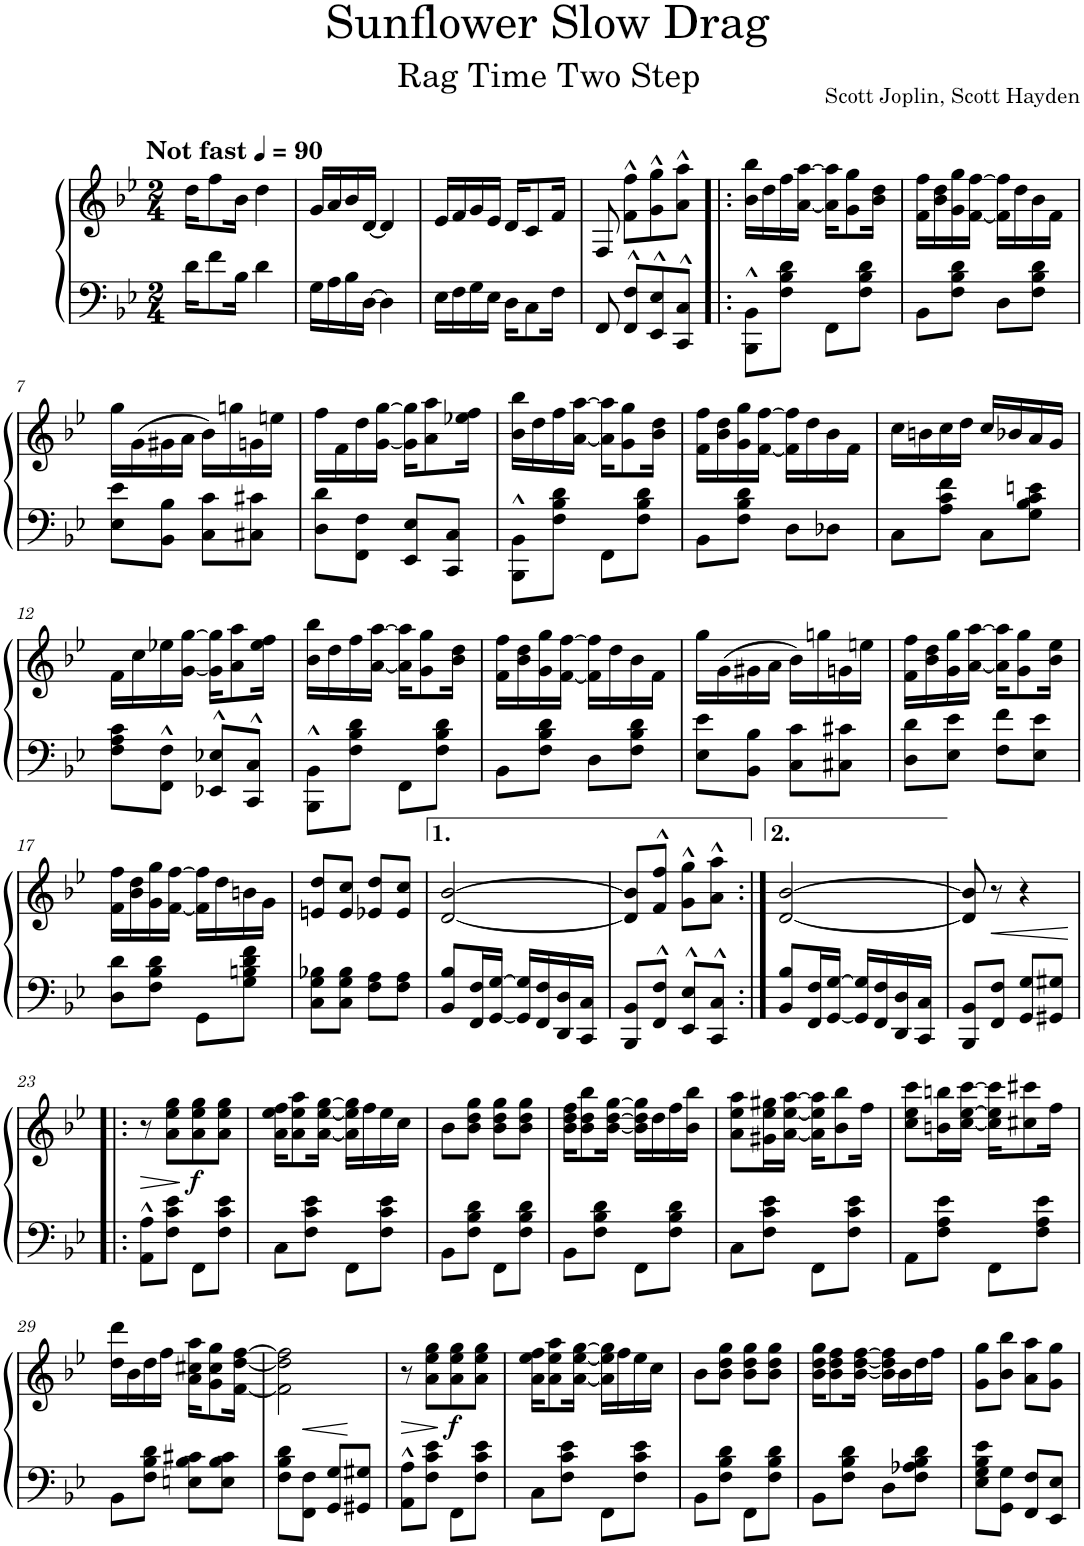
**kern	**kern	**dynam
*part1	*part1	*part1
*staff2	*staff1	*staff1/2
*I"Piano	*	*
*I'Pno.	*	*
*clefF4	*clefG2	*
*k[b-e-]	*k[b-e-]	*
*M2/4	*M2/4	*
*MM90	*MM90	*
=1	=1	=1
!	!LO:TX:a:B:t=Not fast	!
16d\KL	16dd\KL	.
8f\	8ff\	.
16B-\Jk	16b-\Jk	.
4d\	4dd\	.
=2	=2	=2
16G\LL	16g/LL	.
16A\	16a/	.
16B-\	16b-/	.
[16D\JJ	[16d/JJ	.
4D\]	4d/]	.
=3	=3	=3
16E-\LL	16e-/LL	.
16F\	16f/	.
16G\	16g/	.
16E-\JJ	16e-/JJ	.
16D\KL	16d/KL	.
8C\	8c/	.
16F\Jk	16f/Jk	.
=4	=4	=4
8FF/	8F/	.
8FF/^^ 8F/^^L	8f\^^ 8ff\^^L	.
8EE-/^^ 8E-/^^	8g\^^ 8gg\^^	.
8CC/^^ 8C/^^J	8a\^^ 8aa\^^J	.
=5!|:	=5!|:	=5!|:
8BBB-\^^ 8BB-\^^L	16b-\ 16bb-\LL	.
.	16dd\	.
8F\ 8B-\ 8d\J	16ff\	.
.	[16a\ [16aa\JJ	.
8FF\L	16a\] 16aa\]KL	.
.	8g\ 8gg\	.
8F\ 8B-\ 8d\J	.	.
.	16b-\ 16dd\Jk	.
=6	=6	=6
8BB-\L	16f\ 16ff\LL	.
.	16b-\ 16dd\	.
8F\ 8B-\ 8d\J	16g\ 16gg\	.
.	[16f\ [16ff\JJ	.
8D\L	16f\] 16ff\]LL	.
.	16dd\	.
8F\ 8B-\ 8d\J	16b-\	.
.	16f\JJ	.
!!LO:LB:g=z
=7	=7	=7
8E-\ 8e-\L	16gg\LL	.
.	(16g\	.
8BB-\ 8B-\J	16g#X\	.
.	16a\JJ	.
8C\ 8c\L	16b-\LL)	.
.	16ggn\	.
8C#X\ 8c#X\J	16gn\	.
.	16een\JJ	.
=8	=8	=8
8D\ 8d\L	16ff\LL	.
.	16f\	.
8FF\ 8F\J	16dd\	.
.	[16g\ [16gg\JJ	.
8EE-/ 8E-/L	16g\] 16gg\]KL	.
.	8a\ 8aa\	.
8CC/ 8C/J	.	.
.	16ee-X\ 16ff\Jk	.
=9	=9	=9
8BBB-\^^ 8BB-\^^L	16b-\ 16bb-\LL	.
.	16dd\	.
8F\ 8B-\ 8d\J	16ff\	.
.	[16a\ [16aa\JJ	.
8FF\L	16a\] 16aa\]KL	.
.	8g\ 8gg\	.
8F\ 8B-\ 8d\J	.	.
.	16b-\ 16dd\Jk	.
=10	=10	=10
8BB-\L	16f\ 16ff\LL	.
.	16b-\ 16dd\	.
8F\ 8B-\ 8d\J	16g\ 16gg\	.
.	[16f\ [16ff\JJ	.
8D\L	16f\] 16ff\]LL	.
.	16dd\	.
8D-X\J	16b-\	.
.	16f\JJ	.
=11	=11	=11
8C\L	16cc\LL	.
.	16bn\	.
8A\ 8c\ 8f\J	16cc\	.
.	16dd\JJ	.
8C\L	16cc/LL	.
.	16b-X/	.
8G\ 8B-\ 8c\ 8en\J	16a/	.
.	16g/JJ	.
!!LO:LB:g=z
=12	=12	=12
8F\ 8A\ 8c\L	16f\LL	.
.	16cc\	.
8FF\^^ 8F\^^J	16ee-X\	.
.	[16g\ [16gg\JJ	.
8EE-X/^^ 8E-X/^^L	16g\] 16gg\]KL	.
.	8a\ 8aa\	.
8CC/^^ 8C/^^J	.	.
.	16ee-\ 16ff\Jk	.
=13	=13	=13
8BBB-\^^ 8BB-\^^L	16b-\ 16bb-\LL	.
.	16dd\	.
8F\ 8B-\ 8d\J	16ff\	.
.	[16a\ [16aa\JJ	.
8FF\L	16a\] 16aa\]KL	.
.	8g\ 8gg\	.
8F\ 8B-\ 8d\J	.	.
.	16b-\ 16dd\Jk	.
=14	=14	=14
8BB-\L	16f\ 16ff\LL	.
.	16b-\ 16dd\	.
8F\ 8B-\ 8d\J	16g\ 16gg\	.
.	[16f\ [16ff\JJ	.
8D\L	16f\] 16ff\]LL	.
.	16dd\	.
8F\ 8B-\ 8d\J	16b-\	.
.	16f\JJ	.
=15	=15	=15
8E-\ 8e-\L	16gg\LL	.
.	(16g\	.
8BB-\ 8B-\J	16g#X\	.
.	16a\JJ	.
8C\ 8c\L	16b-\LL)	.
.	16ggn\	.
8C#X\ 8c#X\J	16gn\	.
.	16een\JJ	.
=16	=16	=16
8D\ 8d\L	16f\ 16ff\LL	.
.	16b-\ 16dd\	.
8E-\ 8e-\J	16g\ 16gg\	.
.	[16a\ [16aa\JJ	.
8F\ 8f\L	16a\] 16aa\]KL	.
.	8g\ 8gg\	.
8E-\ 8e-\J	.	.
.	16b-\ 16ee-\Jk	.
!!LO:LB:g=z
=17	=17	=17
8D\ 8d\L	16f\ 16ff\LL	.
.	16b-\ 16dd\	.
8F\ 8B-\ 8d\J	16g\ 16gg\	.
.	[16f\ [16ff\JJ	.
8GG\L	16f\] 16ff\]LL	.
.	16dd\	.
8G\ 8Bn\ 8d\ 8f\J	16bn\	.
.	16g\JJ	.
=18	=18	=18
8C\ 8G\ 8B-X\L	8en/ 8dd/L	.
8C\ 8G\ 8B-\J	8e/ 8cc/J	.
8F\ 8A\L	8e-X/ 8dd/L	.
8F\ 8A\J	8e-/ 8cc/J	.
=19	=19	=19
8BB-/ 8B-/L	[2d/ [2b-/	.
16FF/ 16F/L	.	.
[16GG/ [16G/JJ	.	.
16GG/] 16G/]LL	.	.
16FF/ 16F/	.	.
16DD/ 16D/	.	.
16CC/ 16C/JJ	.	.
=20	=20	=20
8BBB-/ 8BB-/L	8d/] 8b-/]L	.
8FF/^^ 8F/^^J	8f/^^ 8ff/^^J	.
8EE-/^^ 8E-/^^L	8g\^^ 8gg\^^L	.
8CC/^^ 8C/^^J	8a\^^ 8aa\^^J	.
=21:|!	=21:|!	=21:|!
8BB-/ 8B-/L	[2d/ [2b-/	.
16FF/ 16F/L	.	.
[16GG/ [16G/JJ	.	.
16GG/] 16G/]LL	.	.
16FF/ 16F/	.	.
16DD/ 16D/	.	.
16CC/ 16C/JJ	.	.
=22	=22	=22
8BBB-/ 8BB-/L	8d/] 8b-/]	.
!	!	!LO:HP:b
8FF/ 8F/J	8r	<
8GG/ 8G/L	4r	.
8GG#X/ 8G#X/J	.	.
.	.	[
!!LO:LB:g=z
=23!|:	=23!|:	=23!|:
!	!	!LO:HP:b
8AA\^^ 8A\^^L	8r	>
8F\ 8c\ 8e-\J	8a\ 8ee-\ 8gg\L	.
!	!	!LO:DY:n=1:b
8FF\L	8a\ 8ee-\ 8gg\	] f
8F\ 8c\ 8e-\J	8a\ 8ee-\ 8gg\J	.
=24	=24	=24
8C\L	16a\ 16ee-\ 16ff\KL	.
.	8a\ 8ee-\ 8aa\	.
8F\ 8c\ 8e-\J	.	.
.	[16a\ [<16ee-\ [16gg\Jk	.
8FF\L	16a\] 16ee-\] 16gg\]LL	.
.	16ff\	.
8F\ 8c\ 8e-\J	16ee-\	.
.	16cc\JJ	.
=25	=25	=25
8BB-\L	8b-\L	.
8F\ 8B-\ 8d\J	8b-\ 8dd\ 8gg\J	.
8FF\L	8b-\ 8dd\ 8gg\L	.
8F\ 8B-\ 8d\J	8b-\ 8dd\ 8gg\J	.
=26	=26	=26
8BB-\L	16b-\ 16dd\ 16ff\KL	.
.	8b-\ 8dd\ 8bb-\	.
8F\ 8B-\ 8d\J	.	.
.	[16b-\ [16dd\ [16gg\Jk	.
8FF\L	16b-\] 16dd\] 16gg\]LL	.
.	16dd\	.
8F\ 8B-\ 8d\J	16ff\	.
.	16b-\ 16bb-\JJ	.
=27	=27	=27
8C\L	8a\ 8ee-\ 8aa\L	.
8F\ 8c\ 8e-\J	16g#X\ 16ee-\ 16gg#X\L	.
.	[16a\ [<16ee-\ [16aa\JJ	.
8FF\L	16a\] 16ee-\] 16aa\]KL	.
.	8b-\ 8bb-\	.
8F\ 8c\ 8e-\J	.	.
.	16ff\Jk	.
=28	=28	=28
8AA\L	8cc\ 8ee-\ 8ccc\L	.
8F\ 8A\ 8e-\J	16bn\ 16bbn\L	.
.	[16cc\ [16ee-\ [16ccc\JJ	.
8FF\L	16cc\] 16ee-\] 16ccc\]KL	.
.	8cc#X\ 8ccc#X\	.
8F\ 8A\ 8e-\J	.	.
.	16ff\Jk	.
!!LO:LB:g=z
=29	=29	=29
8BB-\L	16dd\ 16ddd\LL	.
.	16b-\	.
8F\ 8B-\ 8d\J	16dd\	.
.	16ff\JJ	.
8En\ 8B-\ 8c#X\L	16a\ 16cc#X\ 16aa\KL	.
.	8g\ 8cc#\ 8gg\	.
8E\ 8B-\ 8c#\J	.	.
.	[16f\ [<16dd\ [16ff\Jk	.
=30	=30	=30
8F\ 8B-\ 8d\L	2f\] 2dd\] 2ff\]	.
8FF\ 8F\J	.	.
8GG/ 8G/L	.	.
8GG#X/ 8G#X/J	.	.
=31	=31	=31
!	!	!LO:HP:b
8AA\^^ 8A\^^L	8r	>
8F\ 8c\ 8e-\J	8a\ 8ee-\ 8gg\L	.
!	!	!LO:DY:n=1:b
8FF\L	8a\ 8ee-\ 8gg\	] f
8F\ 8c\ 8e-\J	8a\ 8ee-\ 8gg\J	.
=32	=32	=32
8C\L	16a\ 16ee-\ 16ff\KL	.
.	8a\ 8ee-\ 8aa\	.
8F\ 8c\ 8e-\J	.	.
.	[16a\ [<16ee-\ [16gg\Jk	.
8FF\L	16a\] 16ee-\] 16gg\]LL	.
.	16ff\	.
8F\ 8c\ 8e-\J	16ee-\	.
.	16cc\JJ	.
=33	=33	=33
8BB-\L	8b-\L	.
8F\ 8B-\ 8d\J	8b-\ 8dd\ 8gg\J	.
8FF\L	8b-\ 8dd\ 8gg\L	.
8F\ 8B-\ 8d\J	8b-\ 8dd\ 8gg\J	.
=34	=34	=34
8BB-\L	16b-\ 16dd\ 16gg\KL	.
.	8b-\ 8dd\ 8ff\	.
8F\ 8B-\ 8d\J	.	.
.	[16b-\ [<16dd\ [16ff\Jk	.
8D\L	16b-\] 16dd\] 16ff\]LL	.
.	16b-\	.
8F\ 8A-X\ 8B-\ 8d\J	16dd\	.
.	16ff\JJ	.
=35	=35	=35
8E-\ 8G\ 8B-\ 8e-\L	8g\ 8gg\L	.
8GG\ 8G\J	8b-\ 8bb-\J	.
8FF/ 8F/L	8a\ 8aa\L	.
8EE-/ 8E-/J	8g\ 8gg\J	.
=	=	=
*-	*-	*-
